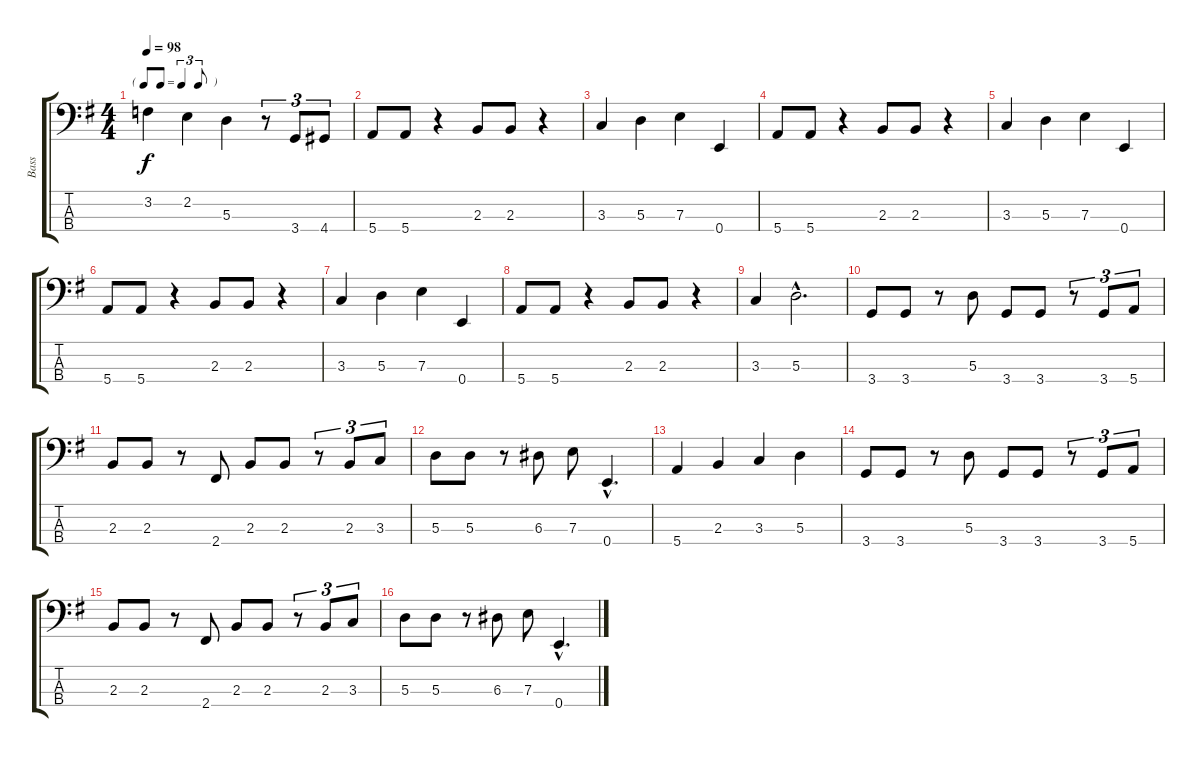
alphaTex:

\track ("Bass" "Bass") {instrument electricbasspick}
\staff {score tabs}
\tuning (G2 D2 A1 E1) {hide}
\ts (4 4)
\tf triplet8th
\tempo 98
\clef f4
\ks g
3.2.4{dy f} 2.2.4 5.3.4 r.8{tu (3 2)} 3.4.8{tu (3 2)} 4.4.8{tu (3 2)} |
5.4.8 5.4.8 r.4 2.3.8 2.3.8 r.4 |
3.3.4 5.3.4 7.3.4 0.4.4 |
5.4.8 5.4.8 r.4 2.3.8 2.3.8 r.4 |
3.3.4 5.3.4 7.3.4 0.4.4 |
5.4.8 5.4.8 r.4 2.3.8 2.3.8 r.4 |
3.3.4 5.3.4 7.3.4 0.4.4 |
5.4.8 5.4.8 r.4 2.3.8 2.3.8 r.4 |
3.3.4 5.3{hac}.2{d} |
3.4.8 3.4.8 r.8 5.3.8 3.4.8 3.4.8 r.8{tu (3 2)} 3.4.8{tu (3 2)} 5.4.8{tu (3 2)} |
2.3.8 2.3.8 r.8 2.4.8 2.3.8 2.3.8 r.8{tu (3 2)} 2.3.8{tu (3 2)} 3.3.8{tu (3 2)} |
5.3.8 5.3.8 r.8 6.3.8 7.3.8 0.4{hac}.4{d} |
5.4.4 2.3.4 3.3.4 5.3.4 |
3.4.8 3.4.8 r.8 5.3.8 3.4.8 3.4.8 r.8{tu (3 2)} 3.4.8{tu (3 2)} 5.4.8{tu (3 2)} |
2.3.8 2.3.8 r.8 2.4.8 2.3.8 2.3.8 r.8{tu (3 2)} 2.3.8{tu (3 2)} 3.3.8{tu (3 2)} |
5.3.8 5.3.8 r.8 6.3.8 7.3.8 0.4{hac}.4{d}
